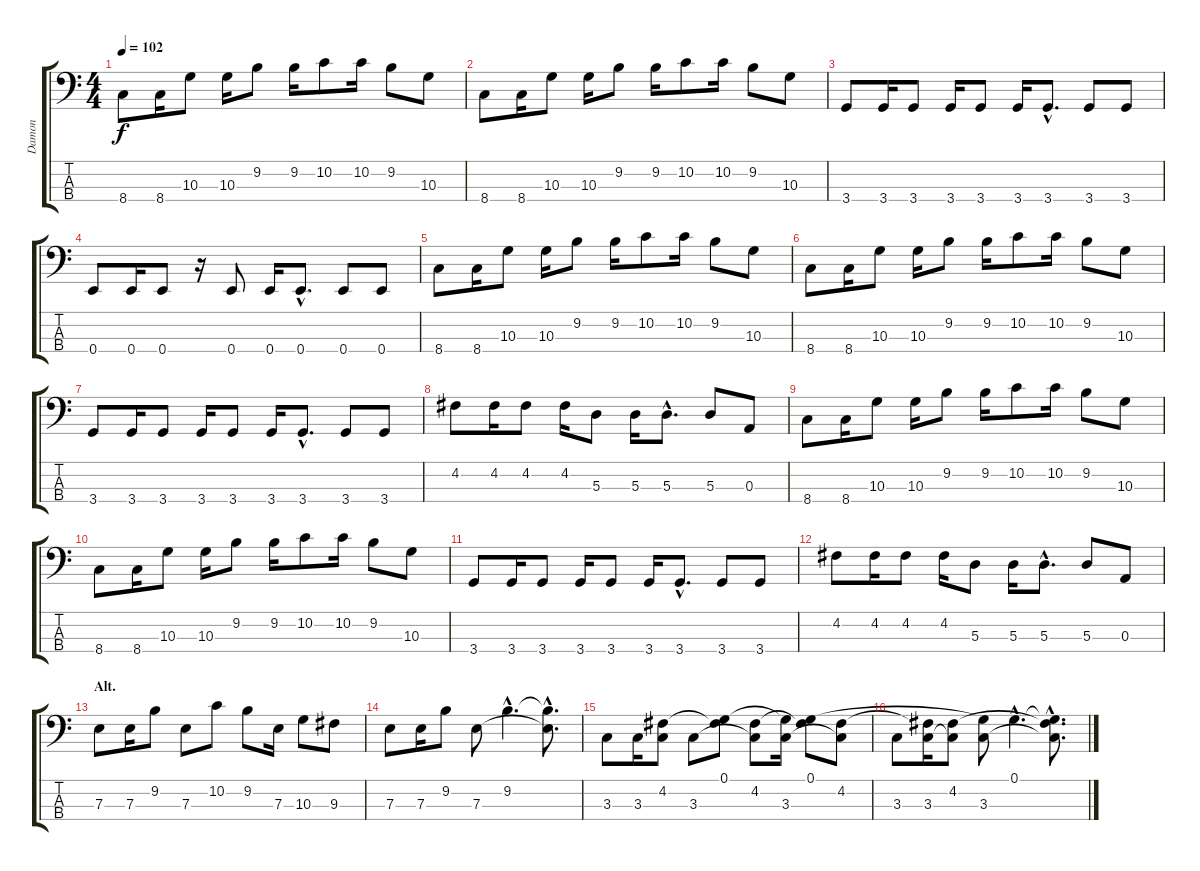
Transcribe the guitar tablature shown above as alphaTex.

\track ("Damon" "Damon") {instrument acousticbass}
\staff {score tabs}
\tuning (G2 D2 A1 E1) {hide}
\ts (4 4)
\tempo 102
\clef f4
\ks c
8.4.8{dy f} 8.4.16 10.3.8 10.3.16 9.2.8 9.2.16 10.2.8 10.2.16 9.2.8 10.3.8 |
8.4.8 8.4.16 10.3.8 10.3.16 9.2.8 9.2.16 10.2.8 10.2.16 9.2.8 10.3.8 |
3.4.8 3.4.16 3.4.8 3.4.16 3.4.8 3.4.16 3.4{hac}.8{d} 3.4.8 3.4.8 |
0.4.8 0.4.16 0.4.8 r.16 0.4.8 0.4.16 0.4{hac}.8{d} 0.4.8 0.4.8 |
8.4.8 8.4.16 10.3.8 10.3.16 9.2.8 9.2.16 10.2.8 10.2.16 9.2.8 10.3.8 |
8.4.8 8.4.16 10.3.8 10.3.16 9.2.8 9.2.16 10.2.8 10.2.16 9.2.8 10.3.8 |
3.4.8 3.4.16 3.4.8 3.4.16 3.4.8 3.4.16 3.4{hac}.8{d} 3.4.8 3.4.8 |
4.2.8 4.2.16 4.2.8 4.2.16 5.3.8 5.3.16 5.3{hac}.8{d} 5.3.8 0.3.8 |
8.4.8 8.4.16 10.3.8 10.3.16 9.2.8 9.2.16 10.2.8 10.2.16 9.2.8 10.3.8 |
8.4.8 8.4.16 10.3.8 10.3.16 9.2.8 9.2.16 10.2.8 10.2.16 9.2.8 10.3.8 |
3.4.8 3.4.16 3.4.8 3.4.16 3.4.8 3.4.16 3.4{hac}.8{d} 3.4.8 3.4.8 |
4.2.8 4.2.16 4.2.8 4.2.16 5.3.8 5.3.16 5.3{hac}.8{d} 5.3.8 0.3.8 |
\section ("" "Alt.")
7.3.8 7.3.16 9.2.8 7.3.8 10.2.8 9.2.8 7.3.16 10.3.8 9.3.8 |
7.3.8 7.3.16 9.2.8 7.3.8 9.2{hac}.4{d} (9.2{hac t} 7.3{hac t}).8{d} |
3.3.8 3.3.16 (4.2 3.3{t}).8 3.3.8 (0.1 4.2{t}).8 (4.2 3.3{t}).8 (0.1{t} 3.3).16 (0.1 4.2{t}).8 (4.2 3.3{t}).8 |
3.3.8 (4.2{t} 3.3).16 (4.2 3.3{t}).8 (0.1{t} 3.3).8 0.1{hac}.4{d} (0.1{hac t} 4.2{hac t} 3.3{hac t}).8{d}
